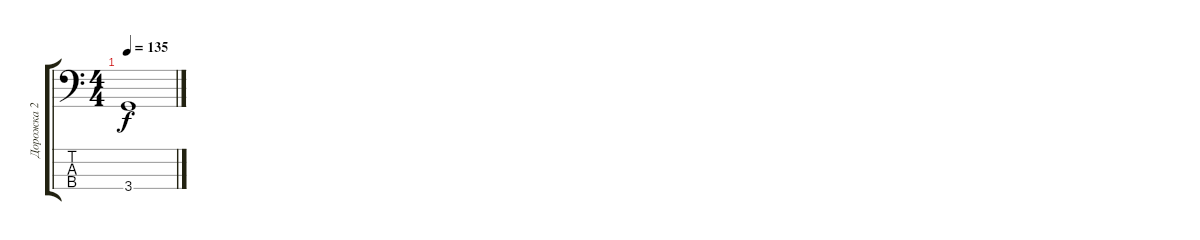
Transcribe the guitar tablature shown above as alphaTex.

\track ("Дорожка 2" "Дорожка 2") {instrument electricbassfinger}
\staff {score tabs}
\tuning (G2 D2 A1 E1) {hide}
\ts (4 4)
\tempo 135
\clef f4
\ks c
3.4{t}.1{dy f}
